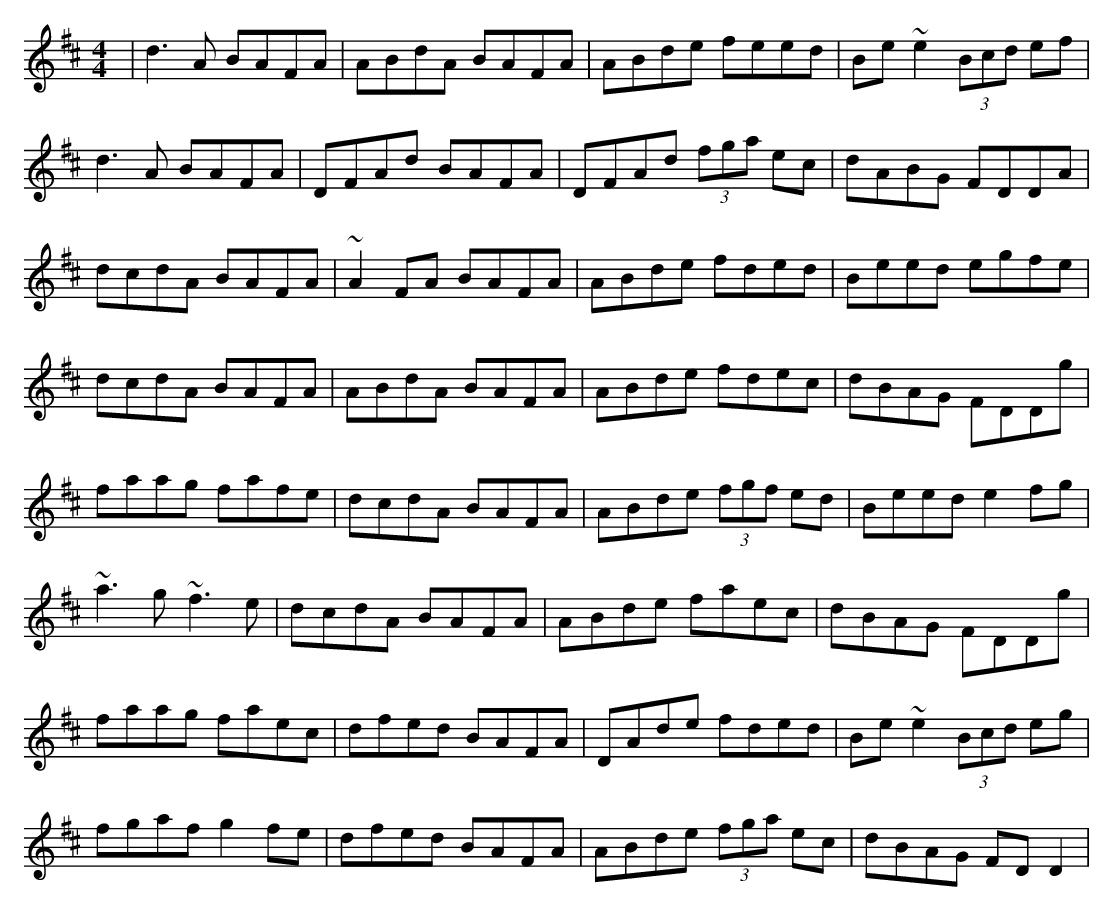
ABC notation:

X:1
M:4/4
K:D
|d3A BAFA|ABdA BAFA|ABde feed|Be~e2 (3Bcd ef|
d3A BAFA|DFAd BAFA|DFAd (3fga ec|dABG FDDA|
dcdA BAFA|~A2FA BAFA|ABde fded|Beed egfe|
dcdA BAFA|ABdA BAFA|ABde fdec|dBAG FDDg|
faag fafe|dcdA BAFA|ABde (3fgf ed|Beed e2fg|
~a3g ~f3e|dcdA BAFA|ABde faec|dBAG FDDg|
faag faec|dfed BAFA|DAde fded|Be~e2 (3Bcd eg|
fgaf g2fe|dfed BAFA|ABde (3fga ec|dBAG FDD2|
